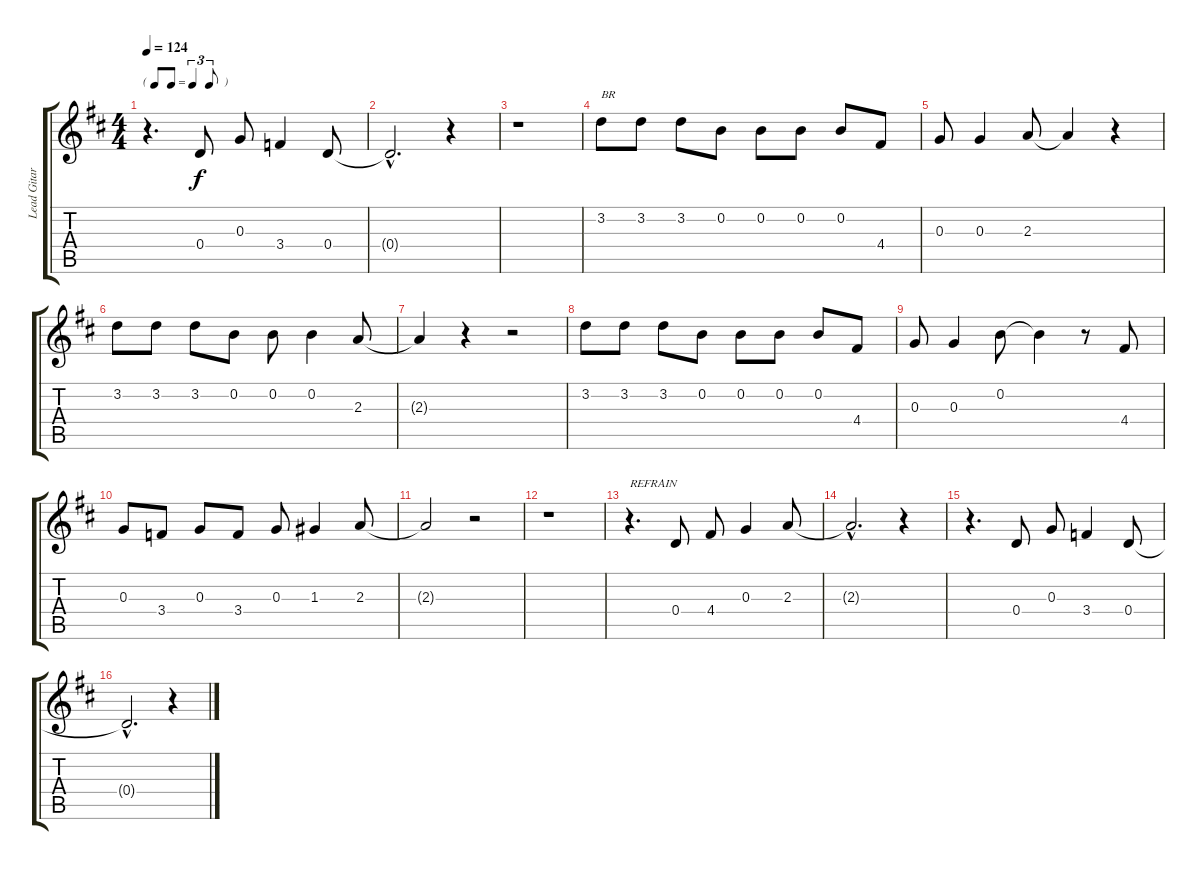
\track ("Lead Gitarre 1 " "Lead Gitar") {instrument distortionguitar}
\staff {score tabs}
\tuning (E4 B3 G3 D3 A2 E2) {hide}
\ts (4 4)
\tf triplet8th
\tempo 124
\clef g2
\ks d
r.4{d dy f} 0.4.8 0.3.8 3.4.4 0.4.8 |
0.4{hac t}.2{d} r.4 |
r.1 |
3.2.8{txt "BR"} 3.2.8 3.2.8 0.2.8 0.2.8 0.2.8 0.2.8 4.4.8 |
0.3.8 0.3.4 2.3.8 2.3{t}.4 r.4 |
3.2.8 3.2.8 3.2.8 0.2.8 0.2.8 0.2.4 2.3.8 |
2.3{t}.4 r.4 r.2 |
3.2.8 3.2.8 3.2.8 0.2.8 0.2.8 0.2.8 0.2.8 4.4.8 |
0.3.8 0.3.4 0.2.8 0.2{t}.4 r.8 4.4.8 |
0.3.8 3.4.8 0.3.8 3.4.8 0.3.8 1.3.4 2.3.8 |
2.3{t}.2 r.2 |
r.1 |
r.4{d txt "REFRAIN"} 0.4.8 4.4.8 0.3.4 2.3.8 |
2.3{hac t}.2{d} r.4 |
r.4{d} 0.4.8 0.3.8 3.4.4 0.4.8 |
0.4{hac t}.2{d} r.4
